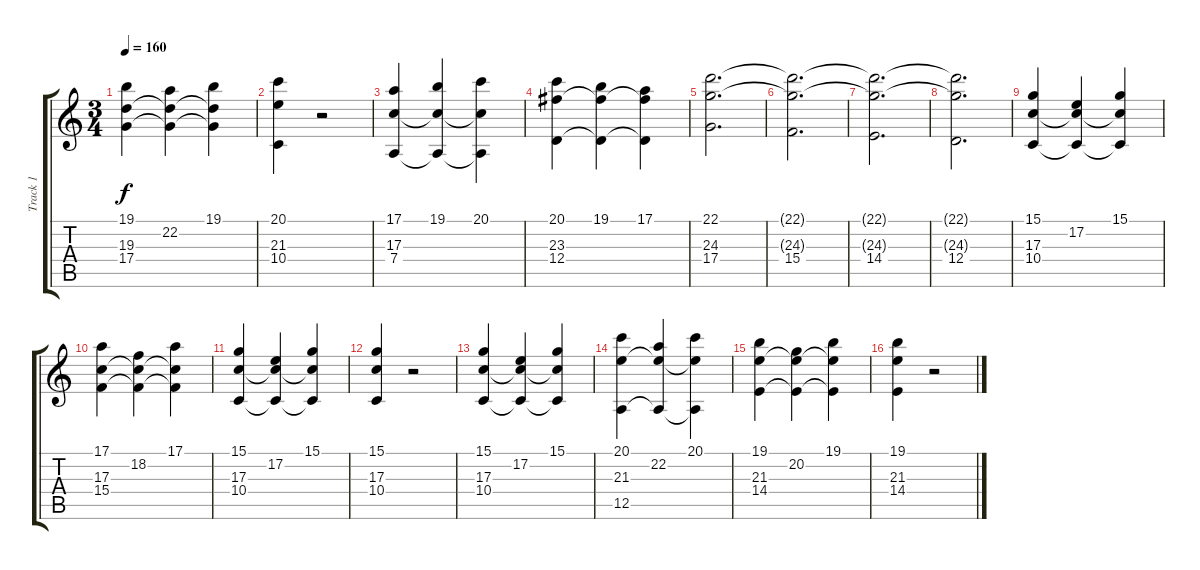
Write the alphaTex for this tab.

\track ("Track 1" "Track 1") {instrument panflute}
\staff {score tabs}
\tuning (E4 B3 G3 D3 A2 E2) {hide}
\ts (3 4)
\tempo 160
\clef g2
\ks c
(19.1 19.3 17.4).4{dy f} (22.2 19.3{t} 17.4{t}).4 (19.1 19.3{t} 17.4{t}).4 |
(20.1 21.3 10.4).4 r.2 |
(17.1 17.3 7.4).4 (19.1 17.3{t} 7.4{t}).4 (20.1 17.3{t} 7.4{t}).4 |
(20.1 23.3 12.4).4 (19.1 23.3{t} 12.4{t}).4 (17.1 23.3{t} 12.4{t}).4 |
(22.1 24.3 17.4).2{d} |
(22.1{t} 24.3{t} 15.4).2{d} |
(22.1{t} 24.3{t} 14.4).2{d} |
(22.1{t} 24.3{t} 12.4).2{d} |
(15.1 17.3 10.4).4 (17.2 17.3{t} 10.4{t}).4 (15.1 17.3{t} 10.4{t}).4 |
(17.1 17.3 15.4).4 (18.2 17.3{t} 15.4{t}).4 (17.1 17.3{t} 15.4{t}).4 |
(15.1 17.3 10.4).4 (17.2 17.3{t} 10.4{t}).4 (15.1 17.3{t} 10.4{t}).4 |
(15.1 17.3 10.4).4 r.2 |
(15.1 17.3 10.4).4 (17.2 17.3{t} 10.4{t}).4 (15.1 17.3{t} 10.4{t}).4 |
(20.1 21.3 12.5).4 (22.2 21.3{t} 12.5{t}).4 (20.1 21.3{t} 12.5{t}).4 |
(19.1 21.3 14.4).4 (20.2 21.3{t} 14.4{t}).4 (19.1 21.3{t} 14.4{t}).4 |
(19.1 21.3 14.4).4 r.2
